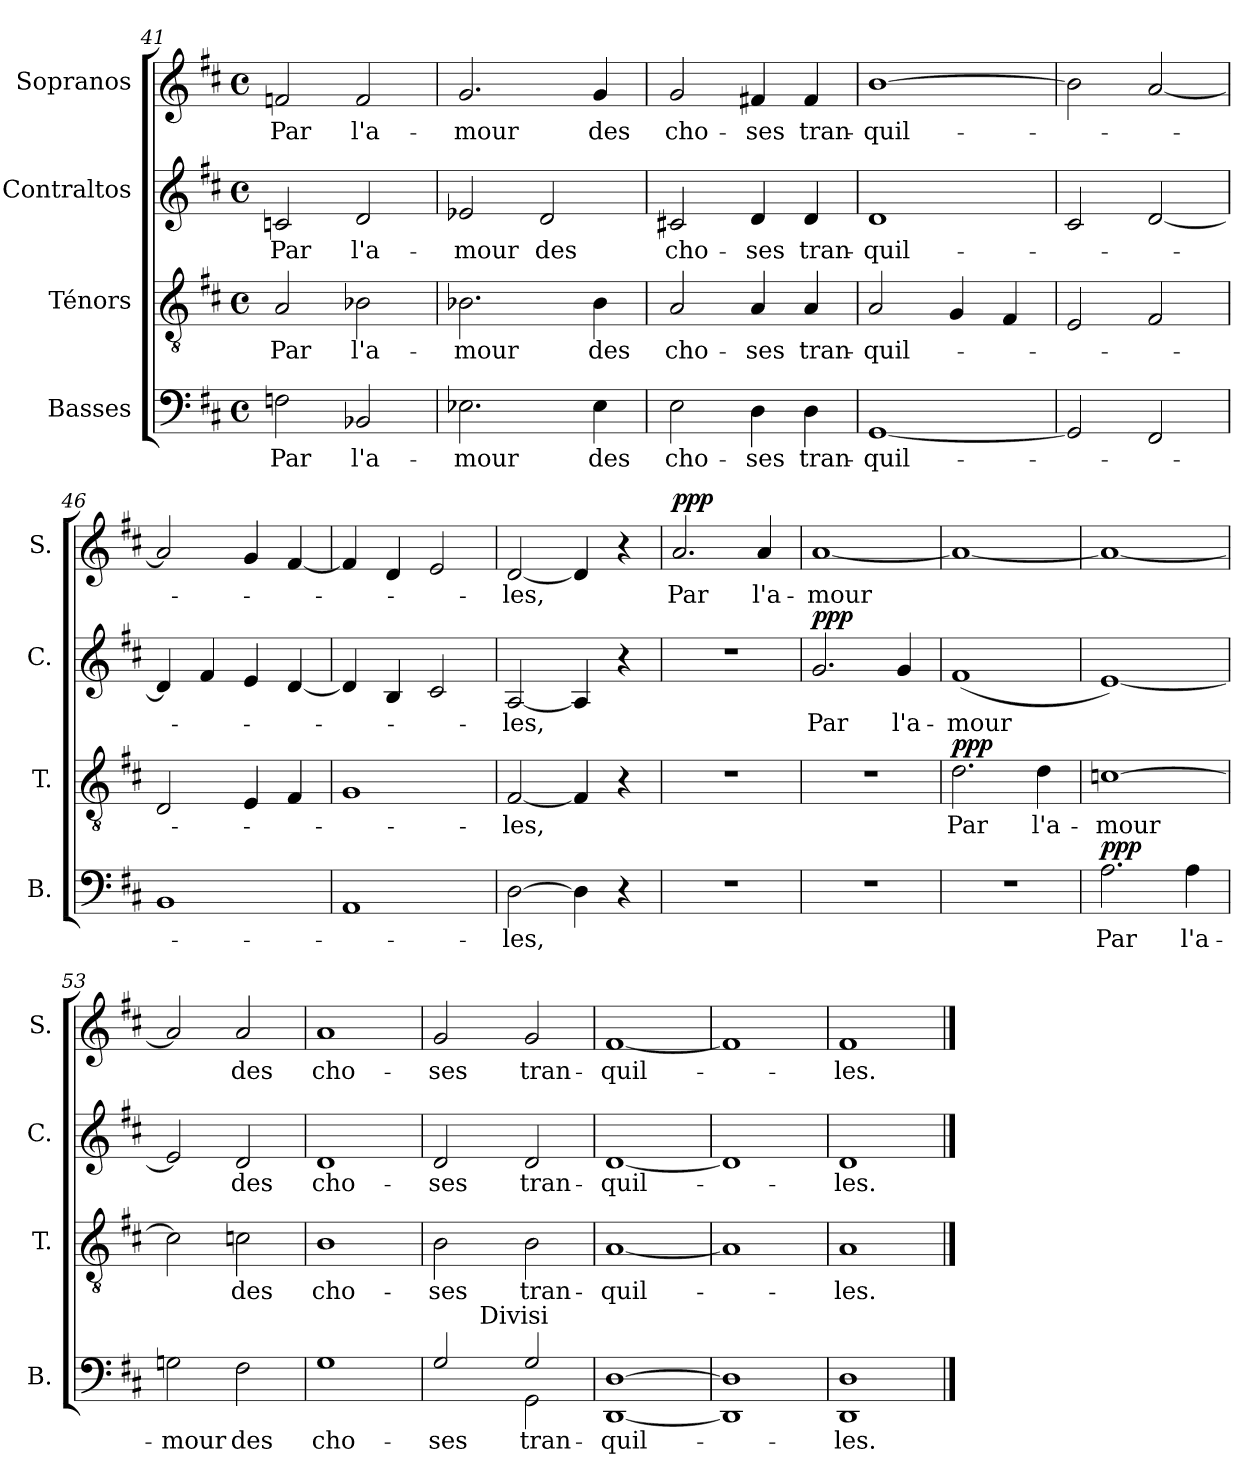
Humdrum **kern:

**kern	**text	**dynam	**kern	**text	**dynam	**kern	**text	**dynam	**kern	**text	**dynam
*part4	*part4	*part4	*part3	*part3	*part3	*part2	*part2	*part2	*part1	*part1	*part1
*staff4	*staff4	*staff4	*staff3	*staff3	*staff3	*staff2	*staff2	*staff2	*staff1	*staff1	*staff1
*I"Basses	*	*	*I"Ténors	*	*	*I"Contraltos	*	*	*I"Sopranos	*	*
*I'B.	*	*	*I'T.	*	*	*I'C.	*	*	*I'S.	*	*
!!LO:PB:g=z
*clefF4	*	*	*clefGv2	*	*	*clefG2	*	*	*clefG2	*	*
*k[f#c#]	*	*	*k[f#c#]	*	*	*k[f#c#]	*	*	*k[f#c#]	*	*
*D:	*	*	*D:	*	*	*D:	*	*	*D:	*	*
*M4/4	*	*	*M4/4	*	*	*M4/4	*	*	*M4/4	*	*
*met(c)	*	*	*met(c)	*	*	*met(c)	*	*	*met(c)	*	*
=41	=41	=41	=41	=41	=41	=41	=41	=41	=41	=41	=41
!	!LO:LY:b	!	!	!LO:LY:b	!	!	!LO:LY:b	!	!	!LO:LY:b	!
2Fn\	Par	.	2A/	Par	.	2cn/	Par	.	2fn/	Par	.
!	!LO:LY:b	!	!	!LO:LY:b	!	!	!LO:LY:b	!	!	!LO:LY:b	!
2BB-X/	l'a-	.	2B-X\	l'a-	.	2d/	l'a-	.	2f/	l'a-	.
=42	=42	=42	=42	=42	=42	=42	=42	=42	=42	=42	=42
!	!LO:LY:b	!	!	!LO:LY:b	!	!	!LO:LY:b	!	!	!LO:LY:b	!
2.E-X\	-mour	.	2.B-X\	-mour	.	2e-X/	-mour	.	2.g/	-mour	.
!	!	!	!	!	!	!	!LO:LY:b	!	!	!	!
.	.	.	.	.	.	2d/	des	.	.	.	.
!	!LO:LY:b	!	!	!LO:LY:b	!	!	!	!	!	!LO:LY:b	!
4E-\	des	.	4B-\	des	.	.	.	.	4g/	des	.
=43	=43	=43	=43	=43	=43	=43	=43	=43	=43	=43	=43
!	!LO:LY:b	!	!	!LO:LY:b	!	!	!LO:LY:b	!	!	!LO:LY:b	!
2E\	cho-	.	2A/	cho-	.	2c#X/	cho-	.	2g/	cho-	.
!	!LO:LY:b	!	!	!LO:LY:b	!	!	!LO:LY:b	!	!	!LO:LY:b	!
4D\	-ses	.	4A/	-ses	.	4d/	-ses	.	4f#X/	-ses	.
!	!LO:LY:b	!	!	!LO:LY:b	!	!	!LO:LY:b	!	!	!LO:LY:b	!
4D\	tran-	.	4A/	tran-	.	4d/	tran-	.	4f#/	tran-	.
=44	=44	=44	=44	=44	=44	=44	=44	=44	=44	=44	=44
!	!LO:LY:b	!	!	!LO:LY:b	!	!	!LO:LY:b	!	!	!LO:LY:b	!
[1GG	-quil-	.	2A/	-quil-	.	1d	-quil-	.	[1b	-quil-	.
.	.	.	4G/	.	.	.	.	.	.	.	.
.	.	.	4F#/	.	.	.	.	.	.	.	.
=45	=45	=45	=45	=45	=45	=45	=45	=45	=45	=45	=45
2GG/]	.	.	2E/	.	.	2c#/	.	.	2b\]	.	.
2FF#/	.	.	2F#/	.	.	[2d/	.	.	[2a/	.	.
=46	=46	=46	=46	=46	=46	=46	=46	=46	=46	=46	=46
1BB	.	.	2D/	.	.	4d/]	.	.	2a/]	.	.
.	.	.	.	.	.	4f#/	.	.	.	.	.
.	.	.	4E/	.	.	4e/	.	.	4g/	.	.
.	.	.	4F#/	.	.	[4d/	.	.	[4f#/	.	.
=47	=47	=47	=47	=47	=47	=47	=47	=47	=47	=47	=47
1AA	.	.	1G	.	.	4d/]	.	.	4f#/]	.	.
.	.	.	.	.	.	4B/	.	.	4d/	.	.
.	.	.	.	.	.	2c#/	.	.	2e/	.	.
=48	=48	=48	=48	=48	=48	=48	=48	=48	=48	=48	=48
!	!LO:LY:b	!	!	!LO:LY:b	!	!	!LO:LY:b	!	!	!LO:LY:b	!
[2D\	-les,	.	[2F#/	-les,	.	[2A/	-les,	.	[2d/	-les,	.
4D\]	.	.	4F#/]	.	.	4A/]	.	.	4d/]	.	.
4r	.	.	4r	.	.	4r	.	.	4r	.	.
!!LO:LB:g=z
=49	=49	=49	=49	=49	=49	=49	=49	=49	=49	=49	=49
!	!	!	!	!	!	!	!	!	!	!LO:LY:b	!LO:DY:a
1r	.	.	1r	.	.	1r	.	.	2.a/	Par	ppp
!	!	!	!	!	!	!	!	!	!	!LO:LY:b	!
.	.	.	.	.	.	.	.	.	4a/	l'a-	.
=50	=50	=50	=50	=50	=50	=50	=50	=50	=50	=50	=50
!	!	!	!	!	!	!	!LO:LY:b	!LO:DY:a	!	!LO:LY:b	!
1r	.	.	1r	.	.	2.g/	Par	ppp	[1a	-mour	.
!	!	!	!	!	!	!	!LO:LY:b	!	!	!	!
.	.	.	.	.	.	4g/	l'a-	.	.	.	.
=51	=51	=51	=51	=51	=51	=51	=51	=51	=51	=51	=51
!	!	!	!	!LO:LY:b	!LO:DY:a	!	!LO:LY:b	!	!	!	!
1r	.	.	2.d\	Par	ppp	(<1f#	-mour	.	1a_	.	.
!	!	!	!	!LO:LY:b	!	!	!	!	!	!	!
.	.	.	4d\	l'a-	.	.	.	.	.	.	.
=52	=52	=52	=52	=52	=52	=52	=52	=52	=52	=52	=52
!	!LO:LY:b	!LO:DY:a	!	!LO:LY:b	!	!	!	!	!	!	!
2.A\	Par	ppp	[1cn	-mour	.	[1e)	.	.	1a_	.	.
!	!LO:LY:b	!	!	!	!	!	!	!	!	!	!
4A\	l'a-	.	.	.	.	.	.	.	.	.	.
=53	=53	=53	=53	=53	=53	=53	=53	=53	=53	=53	=53
!	!LO:LY:b	!	!	!	!	!	!	!	!	!	!
2Gn\	-mour	.	2c\]	.	.	2e/]	.	.	2a/]	.	.
!	!LO:LY:b	!	!	!LO:LY:b	!	!	!LO:LY:b	!	!	!LO:LY:b	!
2F#\	des	.	2cn\	des	.	2d/	des	.	2a/	des	.
=54	=54	=54	=54	=54	=54	=54	=54	=54	=54	=54	=54
!	!LO:LY:b	!	!	!LO:LY:b	!	!	!LO:LY:b	!	!	!LO:LY:b	!
1G	cho-	.	1B	cho-	.	1d	cho-	.	1a	cho-	.
=55	=55	=55	=55	=55	=55	=55	=55	=55	=55	=55	=55
!	!LO:LY:b	!	!	!LO:LY:b	!	!	!LO:LY:b	!	!	!LO:LY:b	!
*^	*	*	*	*	*	*	*	*	*	*	*
*	*^	*	*	*	*	*	*	*	*	*	*	*
2G/	2ryy	4ryy	-ses	.	2B\	-ses	.	2d/	-ses	.	2g/	-ses	.
!	!	!LO:TX:a:t=Divisi	!	!	!	!	!	!	!	!	!	!	!
.	.	2.ryy	.	.	.	.	.	.	.	.	.	.	.
!	!	!	!LO:LY:b	!	!	!LO:LY:b	!	!	!LO:LY:b	!	!	!LO:LY:b	!
2G/	2GG\	.	tran-	.	2B\	tran-	.	2d/	tran-	.	2g/	tran-	.
=56	=56	=56	=56	=56	=56	=56	=56	=56	=56	=56	=56	=56	=56
!	!	!	!LO:LY:b	!	!	!LO:LY:b	!	!	!LO:LY:b	!	!	!LO:LY:b	!
*	*v	*v	*	*	*	*	*	*	*	*	*	*	*
[>1D	[<1DD	-quil-	.	[1A	-quil-	.	[1d	-quil-	.	[1f#	-quil-	.
=57	=57	=57	=57	=57	=57	=57	=57	=57	=57	=57	=57	=57
1D]	1DD]	.	.	1A]	.	.	1d]	.	.	1f#]	.	.
=58	=58	=58	=58	=58	=58	=58	=58	=58	=58	=58	=58	=58
!	!	!LO:LY:b	!	!	!LO:LY:b	!	!	!LO:LY:b	!	!	!LO:LY:b	!
1D	1DD	-les.	.	1A	-les.	.	1d	-les.	.	1f#	-les.	.
*v	*v	*	*	*	*	*	*	*	*	*	*	*
==	==	==	==	==	==	==	==	==	==	==	==
*-	*-	*-	*-	*-	*-	*-	*-	*-	*-	*-	*-
